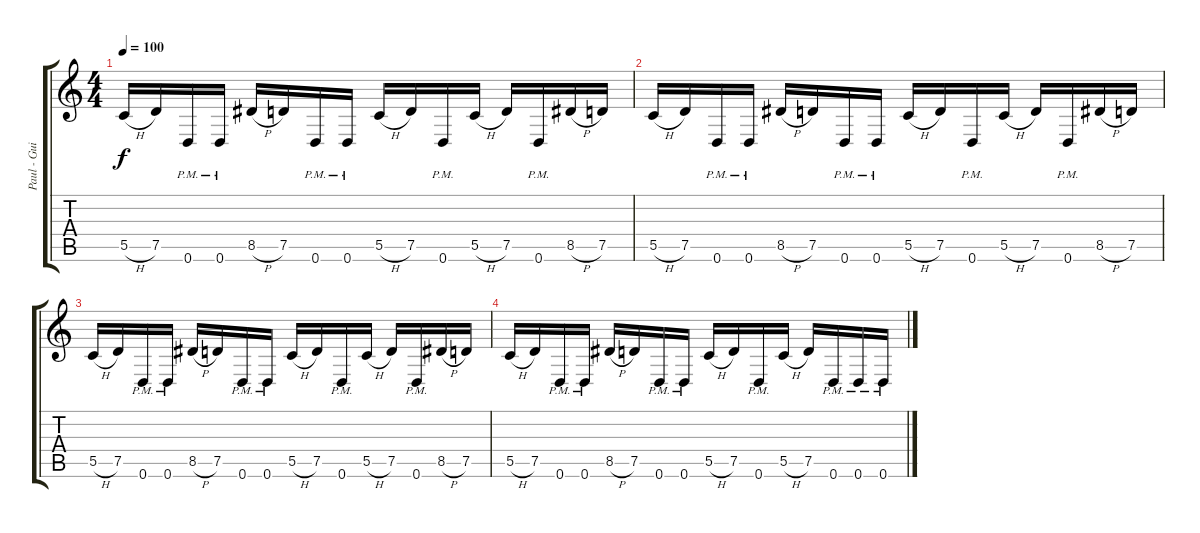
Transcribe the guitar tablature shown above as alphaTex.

\track ("Paul - Guitar 2" "Paul - Gui") {instrument distortionguitar}
\staff {score tabs}
\tuning (D4 A3 F3 C3 G2 D2) {hide}
\ts (4 4)
\tempo 100
\clef g2
\ks c
5.5{h}.16{dy f} 7.5.16 0.6{pm}.16 0.6{pm}.16 8.5{h}.16 7.5.16 0.6{pm}.16 0.6{pm}.16 5.5{h}.16 7.5.16 0.6{pm}.16 5.5{h}.16 7.5.16 0.6{pm}.16 8.5{h}.16 7.5.16 |
5.5{h}.16 7.5.16 0.6{pm}.16 0.6{pm}.16 8.5{h}.16 7.5.16 0.6{pm}.16 0.6{pm}.16 5.5{h}.16 7.5.16 0.6{pm}.16 5.5{h}.16 7.5.16 0.6{pm}.16 8.5{h}.16 7.5.16 |
5.5{h}.16 7.5.16 0.6{pm}.16 0.6{pm}.16 8.5{h}.16 7.5.16 0.6{pm}.16 0.6{pm}.16 5.5{h}.16 7.5.16 0.6{pm}.16 5.5{h}.16 7.5.16 0.6{pm}.16 8.5{h}.16 7.5.16 |
5.5{h}.16 7.5.16 0.6{pm}.16 0.6{pm}.16 8.5{h}.16 7.5.16 0.6{pm}.16 0.6{pm}.16 5.5{h}.16 7.5.16 0.6{pm}.16 5.5{h}.16 7.5.16 0.6{pm}.16 0.6{pm}.16 0.6{pm}.16
